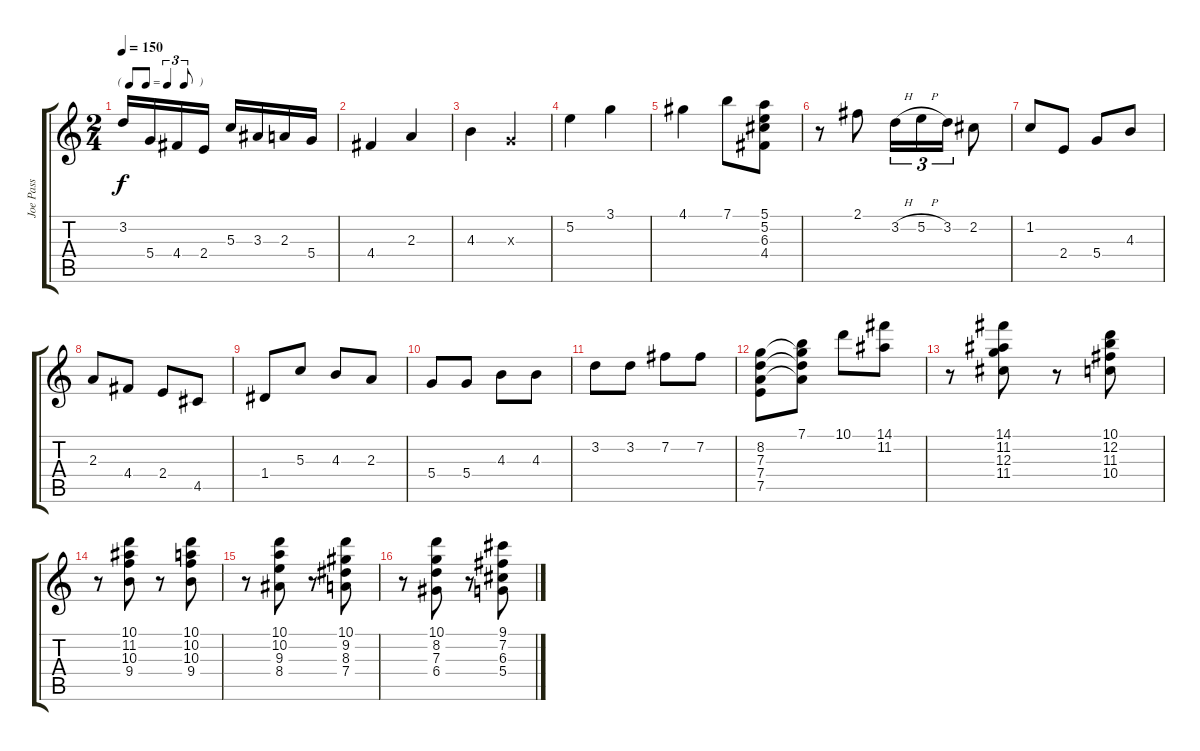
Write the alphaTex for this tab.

\track ("Joe Pass" "Joe Pass") {instrument acousticguitarsteel}
\staff {score tabs}
\tuning (E4 B3 G3 D3 A2 E2) {hide}
\ts (2 4)
\tf triplet8th
\tempo 150
\clef g2
\ks c
3.2{t}.16{dy f} 5.4.16 4.4.16 2.4.16 5.3.16 3.3.16 2.3.16 5.4.16 |
4.4.4 2.3.4 |
4.3.4 0.3{x}.4 |
5.2.4 3.1.4 |
4.1.4 7.1.8 (5.1 5.2 6.3 4.4).8 |
r.8 2.1.8 3.2{h}.16{tu (3 2)} 5.2{h}.16{tu (3 2)} 3.2.16{tu (3 2)} 2.2.8 |
1.2.8 2.4.8 5.4.8 4.3.8 |
2.3.8 4.4.8 2.4.8 4.5.8 |
1.4.8 5.3.8 4.3.8 2.3.8 |
5.4.8 5.4.8 4.3.8 4.3.8 |
3.2.8 3.2.8 7.2.8 7.2.8 |
(8.2 7.3 7.4 7.5).8 (7.1 8.2{t} 7.3{t} 7.4{t}).8 10.1.8 (14.1 11.2).8 |
r.8 (14.1 11.2 12.3 11.4).8 r.8 (10.1 12.2 11.3 10.4).8 |
r.8 (10.1 11.2 10.3 9.4).8 r.8 (10.1 10.2 10.3 9.4).8 |
r.8 (10.1 10.2 9.3 8.4).8 r.8 (10.1 9.2 8.3 7.4).8 |
r.8 (10.1 8.2 7.3 6.4).8 r.8 (9.1 7.2 6.3 5.4).8
